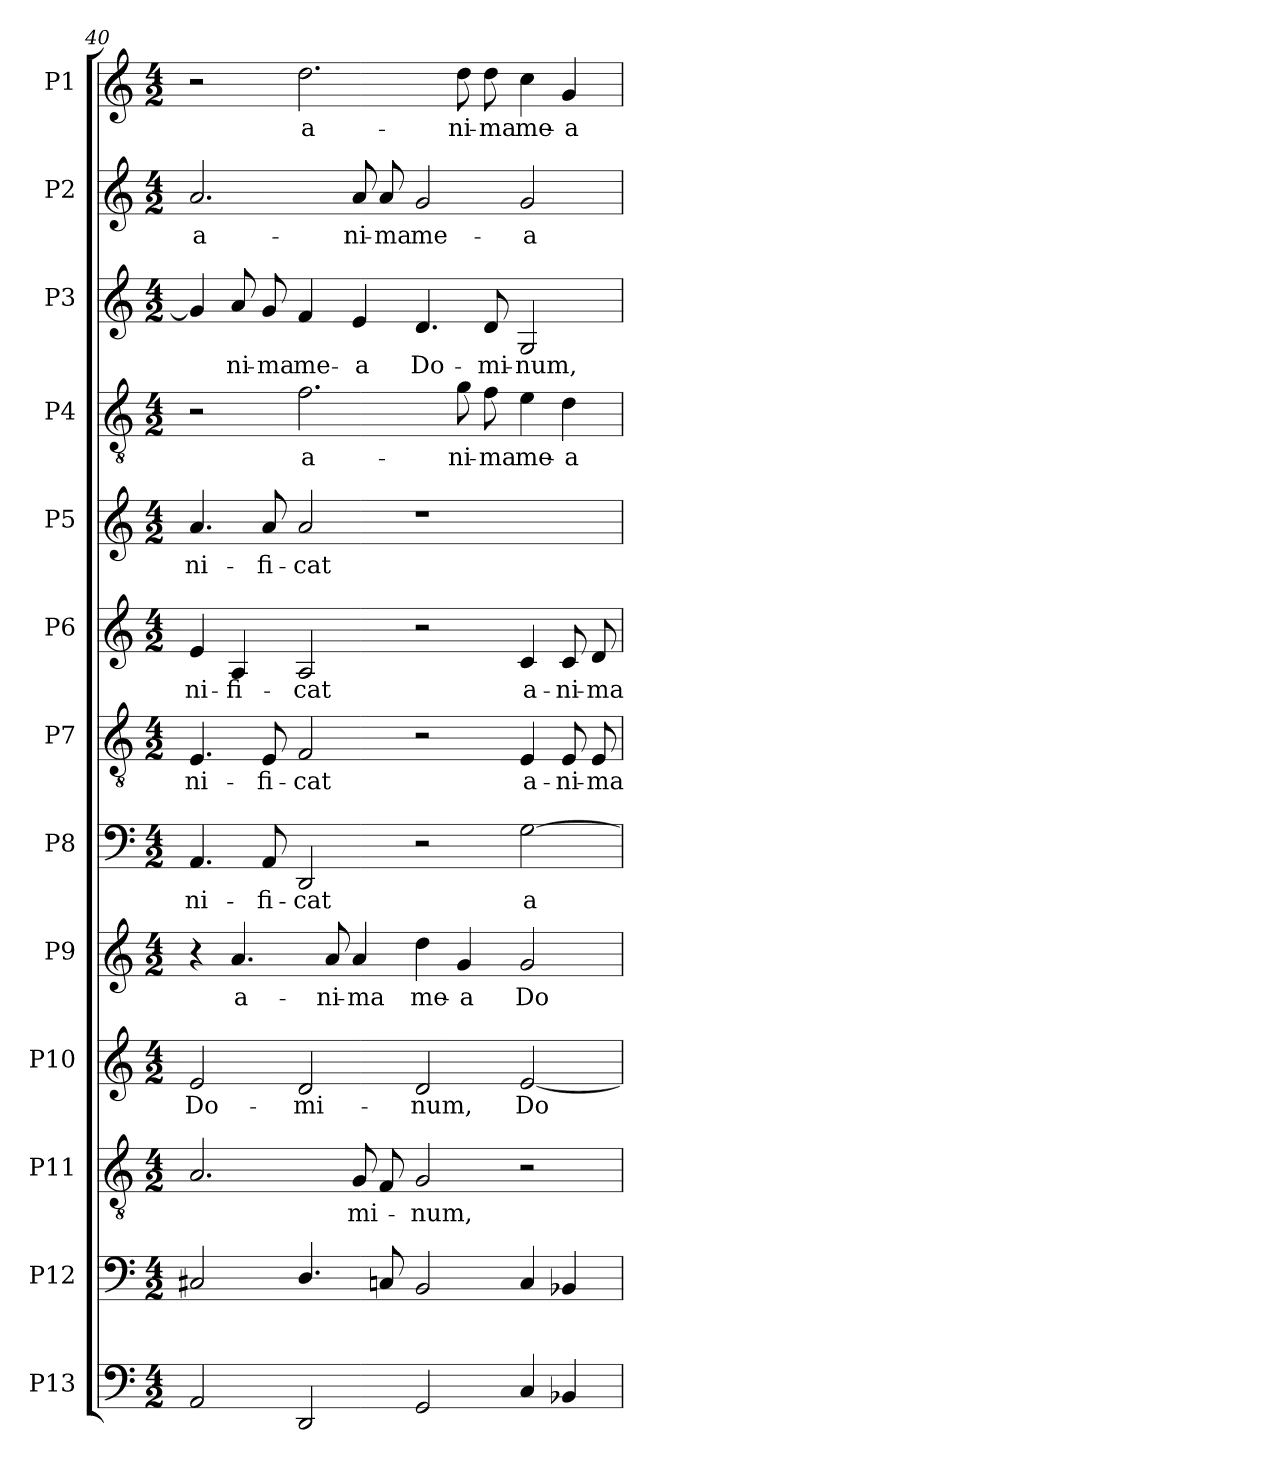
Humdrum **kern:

**kern	**kern	**kern	**text	**kern	**text	**kern	**text	**kern	**text	**kern	**text	**kern	**text	**kern	**text	**kern	**text	**kern	**text	**kern	**text	**kern	**text
*part13	*part12	*part11	*part11	*part10	*part10	*part9	*part9	*part8	*part8	*part7	*part7	*part6	*part6	*part5	*part5	*part4	*part4	*part3	*part3	*part2	*part2	*part1	*part1
*staff13	*staff12	*staff11	*staff11	*staff10	*staff10	*staff9	*staff9	*staff8	*staff8	*staff7	*staff7	*staff6	*staff6	*staff5	*staff5	*staff4	*staff4	*staff3	*staff3	*staff2	*staff2	*staff1	*staff1
*I"P13	*I"P12	*I"P11	*	*I"P10	*	*I"P9	*	*I"P8	*	*I"P7	*	*I"P6	*	*I"P5	*	*I"P4	*	*I"P3	*	*I"P2	*	*I"P1	*
!!LO:PB:g=z
*clefF4	*clefF4	*clefGv2	*	*clefG2	*	*clefG2	*	*clefF4	*	*clefGv2	*	*clefG2	*	*clefG2	*	*clefGv2	*	*clefG2	*	*clefG2	*	*clefG2	*
*	*	*ITrd7c12	*	*	*	*	*	*	*	*ITrd7c12	*	*	*	*	*	*ITrd7c12	*	*	*	*	*	*	*
*k[]	*k[]	*k[]	*	*k[]	*	*k[]	*	*k[]	*	*k[]	*	*k[]	*	*k[]	*	*k[]	*	*k[]	*	*k[]	*	*k[]	*
*C:	*C:	*C:	*	*C:	*	*C:	*	*C:	*	*C:	*	*C:	*	*C:	*	*C:	*	*C:	*	*C:	*	*C:	*
*M4/2	*M4/2	*M4/2	*	*M4/2	*	*M4/2	*	*M4/2	*	*M4/2	*	*M4/2	*	*M4/2	*	*M4/2	*	*M4/2	*	*M4/2	*	*M4/2	*
=40	=40	=40	=40	=40	=40	=40	=40	=40	=40	=40	=40	=40	=40	=40	=40	=40	=40	=40	=40	=40	=40	=40	=40
!	!	!	!	!	!LO:LY:b:color=#000000	!	!	!	!	!	!	!	!	!	!	!	!	!	!	!	!	!	!
!	!	!	!	!	!	!	!	!	!LO:LY:b:color=#000000	!	!	!	!	!	!	!	!	!	!	!	!	!	!
!	!	!	!	!	!	!	!	!	!	!	!LO:LY:b:color=#000000	!	!	!	!	!	!	!	!	!	!	!	!
!	!	!	!	!	!	!	!	!	!	!	!	!	!LO:LY:b:color=#000000	!	!	!	!	!	!	!	!	!	!
!	!	!	!	!	!	!	!	!	!	!	!	!	!	!	!LO:LY:b:color=#000000	!	!	!	!	!	!	!	!
!	!	!	!	!	!	!	!	!	!	!	!	!	!	!	!	!	!	!	!	!	!LO:LY:b:color=#000000	!	!
2AAi/	2C#Xi/	2.AAi/	.	2ei/	Do-	4r	.	4.AAi/	-ni-	4.EEi/	-ni-	4ei/	-ni-	4.ai/	-ni-	2r	.	4gi/]	.	2.ai/	a-	2r	.
!	!	!	!	!	!	!	!LO:LY:b:color=#000000	!	!	!	!	!	!	!	!	!	!	!	!	!	!	!	!
!	!	!	!	!	!	!	!	!	!	!	!	!	!LO:LY:b:color=#000000	!	!	!	!	!	!	!	!	!	!
!	!	!	!	!	!	!	!	!	!	!	!	!	!	!	!	!	!	!	!LO:LY:b:color=#000000	!	!	!	!
.	.	.	.	.	.	4.ai/	a-	.	.	.	.	4Ai/	-fi-	.	.	.	.	8ai/	-ni-	.	.	.	.
!	!	!	!	!	!	!	!	!	!LO:LY:b:color=#000000	!	!	!	!	!	!	!	!	!	!	!	!	!	!
!	!	!	!	!	!	!	!	!	!	!	!LO:LY:b:color=#000000	!	!	!	!	!	!	!	!	!	!	!	!
!	!	!	!	!	!	!	!	!	!	!	!	!	!	!	!LO:LY:b:color=#000000	!	!	!	!	!	!	!	!
!	!	!	!	!	!	!	!	!	!	!	!	!	!	!	!	!	!	!	!LO:LY:b:color=#000000	!	!	!	!
.	.	.	.	.	.	.	.	8AAi/	-fi-	8EEi/	-fi-	.	.	8ai/	-fi-	.	.	8gi/	-ma	.	.	.	.
!	!	!	!	!	!LO:LY:b:color=#000000	!	!	!	!	!	!	!	!	!	!	!	!	!	!	!	!	!	!
!	!	!	!	!	!	!	!	!	!LO:LY:b:color=#000000	!	!	!	!	!	!	!	!	!	!	!	!	!	!
!	!	!	!	!	!	!	!	!	!	!	!LO:LY:b:color=#000000	!	!	!	!	!	!	!	!	!	!	!	!
!	!	!	!	!	!	!	!	!	!	!	!	!	!LO:LY:b:color=#000000	!	!	!	!	!	!	!	!	!	!
!	!	!	!	!	!	!	!	!	!	!	!	!	!	!	!LO:LY:b:color=#000000	!	!	!	!	!	!	!	!
!	!	!	!	!	!	!	!	!	!	!	!	!	!	!	!	!	!LO:LY:b:color=#000000	!	!	!	!	!	!
!	!	!	!	!	!	!	!	!	!	!	!	!	!	!	!	!	!	!	!LO:LY:b:color=#000000	!	!	!	!
!	!	!	!	!	!	!	!	!	!	!	!	!	!	!	!	!	!	!	!	!	!	!	!LO:LY:b:color=#000000
2DDi/	4.Di/	.	.	2di/	-mi-	.	.	2DDi/	-cat	2FFi/	-cat	2Ai/	-cat	2ai/	-cat	2.Fi\	a-	4fi/	me-	.	.	2.ddi\	a-
!	!	!	!	!	!	!	!LO:LY:b:color=#000000	!	!	!	!	!	!	!	!	!	!	!	!	!	!	!	!
.	.	.	.	.	.	8ai/	-ni-	.	.	.	.	.	.	.	.	.	.	.	.	.	.	.	.
!	!	!	!LO:LY:b:color=#000000	!	!	!	!	!	!	!	!	!	!	!	!	!	!	!	!	!	!	!	!
!	!	!	!	!	!	!	!LO:LY:b:color=#000000	!	!	!	!	!	!	!	!	!	!	!	!	!	!	!	!
!	!	!	!	!	!	!	!	!	!	!	!	!	!	!	!	!	!	!	!LO:LY:b:color=#000000	!	!	!	!
!	!	!	!	!	!	!	!	!	!	!	!	!	!	!	!	!	!	!	!	!	!LO:LY:b:color=#000000	!	!
.	.	8GGi/	-mi-	.	.	4ai/	-ma	.	.	.	.	.	.	.	.	.	.	4ei/	-a	8ai/	-ni-	.	.
!	!	!	!	!	!	!	!	!	!	!	!	!	!	!	!	!	!	!	!	!	!LO:LY:b:color=#000000	!	!
.	8Cni/	8FFi/	.	.	.	.	.	.	.	.	.	.	.	.	.	.	.	.	.	8ai/	-ma	.	.
!	!	!	!LO:LY:b:color=#000000	!	!	!	!	!	!	!	!	!	!	!	!	!	!	!	!	!	!	!	!
!	!	!	!	!	!LO:LY:b:color=#000000	!	!	!	!	!	!	!	!	!	!	!	!	!	!	!	!	!	!
!	!	!	!	!	!	!	!LO:LY:b:color=#000000	!	!	!	!	!	!	!	!	!	!	!	!	!	!	!	!
!	!	!	!	!	!	!	!	!	!	!	!	!	!	!	!	!	!	!	!LO:LY:b:color=#000000	!	!	!	!
!	!	!	!	!	!	!	!	!	!	!	!	!	!	!	!	!	!	!	!	!	!LO:LY:b:color=#000000	!	!
2GGi/	2BBi/	2GGi/	-num,	2di/	-num,	4ddi\	me-	2r	.	2r	.	2r	.	1r	.	.	.	4.di/	Do-	2gi/	me-	.	.
!	!	!	!	!	!	!	!LO:LY:b:color=#000000	!	!	!	!	!	!	!	!	!	!	!	!	!	!	!	!
!	!	!	!	!	!	!	!	!	!	!	!	!	!	!	!	!	!LO:LY:b:color=#000000	!	!	!	!	!	!
!	!	!	!	!	!	!	!	!	!	!	!	!	!	!	!	!	!	!	!	!	!	!	!LO:LY:b:color=#000000
.	.	.	.	.	.	4gi/	-a	.	.	.	.	.	.	.	.	8Gi\	-ni-	.	.	.	.	8ddi\	-ni-
!	!	!	!	!	!	!	!	!	!	!	!	!	!	!	!	!	!LO:LY:b:color=#000000	!	!	!	!	!	!
!	!	!	!	!	!	!	!	!	!	!	!	!	!	!	!	!	!	!	!LO:LY:b:color=#000000	!	!	!	!
!	!	!	!	!	!	!	!	!	!	!	!	!	!	!	!	!	!	!	!	!	!	!	!LO:LY:b:color=#000000
.	.	.	.	.	.	.	.	.	.	.	.	.	.	.	.	8Fi\	-ma	8di/	-mi-	.	.	8ddi\	-ma
!	!	!	!	!	!LO:LY:b:color=#000000	!	!	!	!	!	!	!	!	!	!	!	!	!	!	!	!	!	!
!	!	!	!	!	!	!	!LO:LY:b:color=#000000	!	!	!	!	!	!	!	!	!	!	!	!	!	!	!	!
!	!	!	!	!	!	!	!	!	!LO:LY:b:color=#000000	!	!	!	!	!	!	!	!	!	!	!	!	!	!
!	!	!	!	!	!	!	!	!	!	!	!LO:LY:b:color=#000000	!	!	!	!	!	!	!	!	!	!	!	!
!	!	!	!	!	!	!	!	!	!	!	!	!	!LO:LY:b:color=#000000	!	!	!	!	!	!	!	!	!	!
!	!	!	!	!	!	!	!	!	!	!	!	!	!	!	!	!	!LO:LY:b:color=#000000	!	!	!	!	!	!
!	!	!	!	!	!	!	!	!	!	!	!	!	!	!	!	!	!	!	!LO:LY:b:color=#000000	!	!	!	!
!	!	!	!	!	!	!	!	!	!	!	!	!	!	!	!	!	!	!	!	!	!LO:LY:b:color=#000000	!	!
!	!	!	!	!	!	!	!	!	!	!	!	!	!	!	!	!	!	!	!	!	!	!	!LO:LY:b:color=#000000
4Ci/	4Ci/	2r	.	[2ei/	Do-	2gi/	Do-	[2Gi\	a-	4EEi/	a-	4ci/	a-	.	.	4Ei\	me-	2Gi/	-num,	2gi/	-a	4cci\	me-
!	!	!	!	!	!	!	!	!	!	!	!LO:LY:b:color=#000000	!	!	!	!	!	!	!	!	!	!	!	!
!	!	!	!	!	!	!	!	!	!	!	!	!	!LO:LY:b:color=#000000	!	!	!	!	!	!	!	!	!	!
!	!	!	!	!	!	!	!	!	!	!	!	!	!	!	!	!	!LO:LY:b:color=#000000	!	!	!	!	!	!
!	!	!	!	!	!	!	!	!	!	!	!	!	!	!	!	!	!	!	!	!	!	!	!LO:LY:b:color=#000000
4BB-Xi/	4BB-Xi/	.	.	.	.	.	.	.	.	8EEi/	-ni-	8ci/	-ni-	.	.	4Di\	-a	.	.	.	.	4gi/	-a
!	!	!	!	!	!	!	!	!	!	!	!LO:LY:b:color=#000000	!	!	!	!	!	!	!	!	!	!	!	!
!	!	!	!	!	!	!	!	!	!	!	!	!	!LO:LY:b:color=#000000	!	!	!	!	!	!	!	!	!	!
.	.	.	.	.	.	.	.	.	.	8EEi/	-ma	8di/	-ma	.	.	.	.	.	.	.	.	.	.
=	=	=	=	=	=	=	=	=	=	=	=	=	=	=	=	=	=	=	=	=	=	=	=
*-	*-	*-	*-	*-	*-	*-	*-	*-	*-	*-	*-	*-	*-	*-	*-	*-	*-	*-	*-	*-	*-	*-	*-
